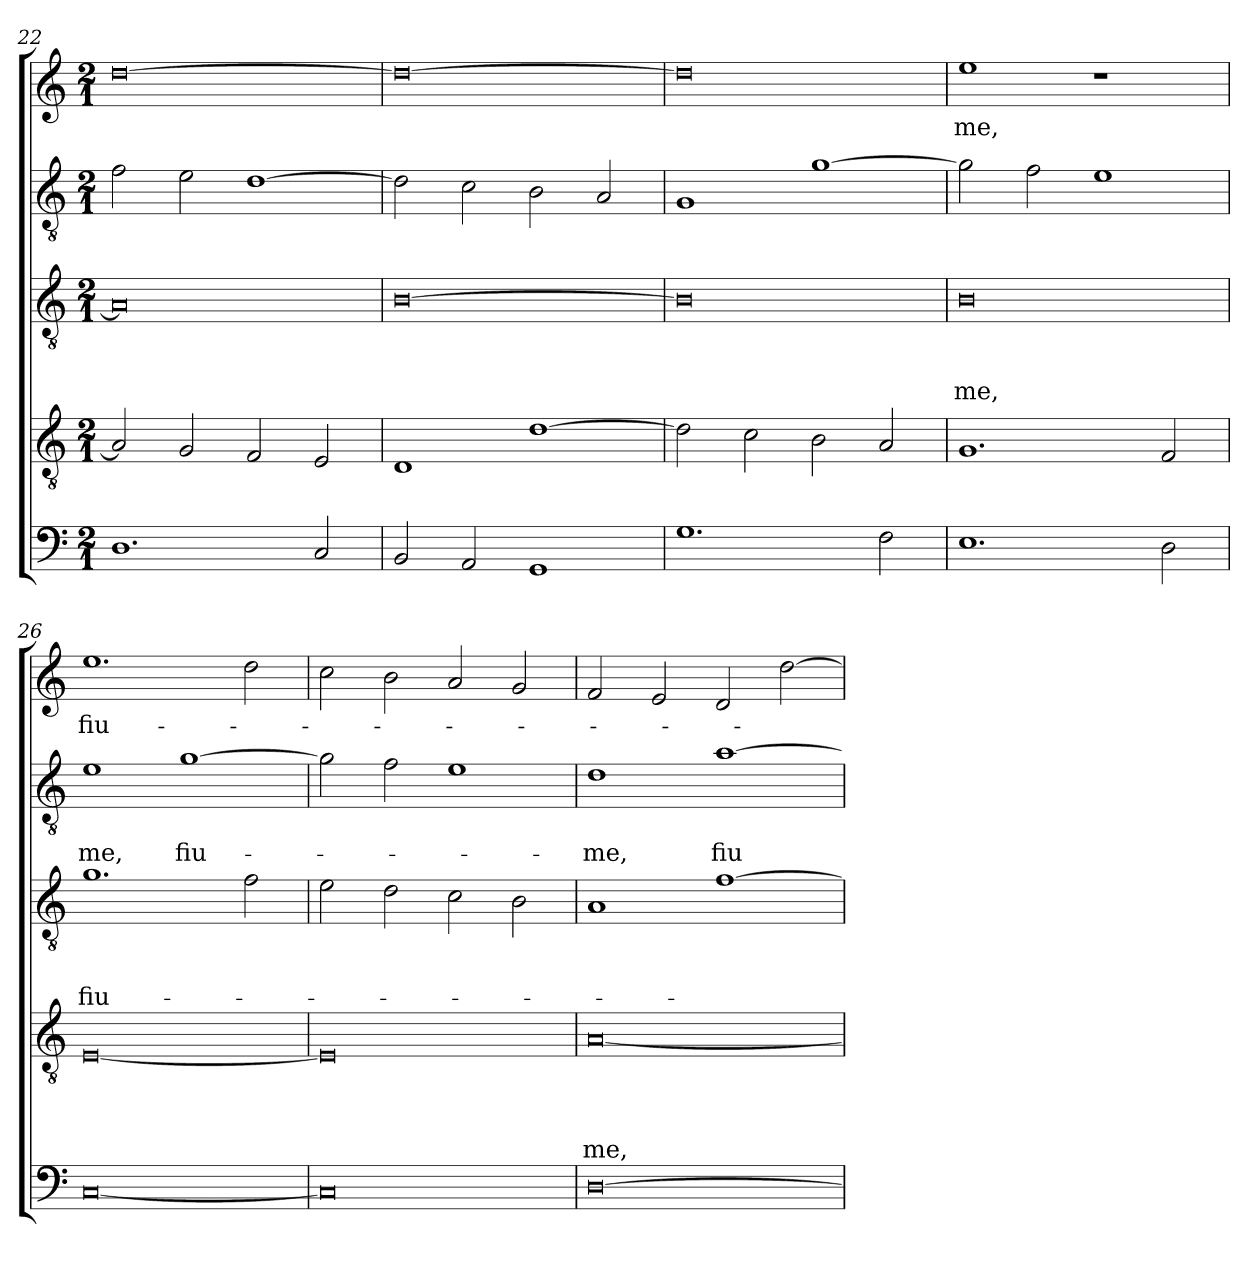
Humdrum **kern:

**kern	**kern	**text	**text	**text	**text	**kern	**text	**text	**text	**kern	**text	**text	**kern	**text
*part5	*part4	*part4	*part4	*part4	*part4	*part3	*part3	*part3	*part3	*part2	*part2	*part2	*part1	*part1
*staff5	*staff4	*staff4	*staff4	*staff4	*staff4	*staff3	*staff3	*staff3	*staff3	*staff2	*staff2	*staff2	*staff1	*staff1
*clefF4	*clefGv2	*	*	*	*	*clefGv2	*	*	*	*clefGv2	*	*	*clefG2	*
*k[]	*k[]	*	*	*	*	*k[]	*	*	*	*k[]	*	*	*k[]	*
*C:	*C:	*	*	*	*	*C:	*	*	*	*C:	*	*	*C:	*
*M2/1	*M2/1	*	*	*	*	*M2/1	*	*	*	*M2/1	*	*	*M2/1	*
=22	=22	=22	=22	=22	=22	=22	=22	=22	=22	=22	=22	=22	=22	=22
1.D	2A/]	.	.	.	.	0A]	.	.	.	2f\	.	.	[0dd	.
.	2G/	.	.	.	.	.	.	.	.	2e\	.	.	.	.
.	2F/	.	.	.	.	.	.	.	.	[1d	.	.	.	.
2C/	2E/	.	.	.	.	.	.	.	.	.	.	.	.	.
=23	=23	=23	=23	=23	=23	=23	=23	=23	=23	=23	=23	=23	=23	=23
2BB/	1D	.	.	.	.	[0B	.	.	.	2d\]	.	.	0dd_	.
2AA/	.	.	.	.	.	.	.	.	.	2c\	.	.	.	.
1GG	[1d	.	.	.	.	.	.	.	.	2B\	.	.	.	.
.	.	.	.	.	.	.	.	.	.	2A/	.	.	.	.
=24	=24	=24	=24	=24	=24	=24	=24	=24	=24	=24	=24	=24	=24	=24
1.G	2d\]	.	.	.	.	0B]	.	.	.	1G	.	.	0dd]	.
.	2c\	.	.	.	.	.	.	.	.	.	.	.	.	.
.	2B\	.	.	.	.	.	.	.	.	[1g	.	.	.	.
2F\	2A/	.	.	.	.	.	.	.	.	.	.	.	.	.
=25	=25	=25	=25	=25	=25	=25	=25	=25	=25	=25	=25	=25	=25	=25
!	!	!	!	!	!	!	!	!	!LO:LY:b	!	!	!	!	!LO:LY:b
1.E	1.G	.	.	.	.	0B	.	.	-me,	2g\]	.	.	1ee	-me,
.	.	.	.	.	.	.	.	.	.	2f\	.	.	.	.
.	.	.	.	.	.	.	.	.	.	1e	.	.	1r	.
2D\	2F/	.	.	.	.	.	.	.	.	.	.	.	.	.
=26	=26	=26	=26	=26	=26	=26	=26	=26	=26	=26	=26	=26	=26	=26
!	!	!	!	!	!	!	!	!	!LO:LY:b	!	!	!LO:LY:b	!	!LO:LY:b
[0C	[0E	.	.	.	.	1.g	.	.	fiu-	1e	.	-me,	1.ee	fiu-
!	!	!	!	!	!	!	!	!	!	!	!	!LO:LY:b	!	!
.	.	.	.	.	.	.	.	.	.	[1g	.	fiu-	.	.
.	.	.	.	.	.	2f\	.	.	.	.	.	.	2dd\	.
=27	=27	=27	=27	=27	=27	=27	=27	=27	=27	=27	=27	=27	=27	=27
0C]	0E]	.	.	.	.	2e\	.	.	.	2g\]	.	.	2cc\	.
.	.	.	.	.	.	2d\	.	.	.	2f\	.	.	2b\	.
.	.	.	.	.	.	2c\	.	.	.	1e	.	.	2a/	.
.	.	.	.	.	.	2B\	.	.	.	.	.	.	2g/	.
!!LO:LB:g=z
=28	=28	=28	=28	=28	=28	=28	=28	=28	=28	=28	=28	=28	=28	=28
!	!	!	!	!	!LO:LY:b	!	!	!	!	!	!	!LO:LY:b	!	!
[0D	[0A	.	.	.	-me,	1A	.	.	.	1d	.	-me,	2f/	.
.	.	.	.	.	.	.	.	.	.	.	.	.	2e/	.
!	!	!	!	!	!	!	!	!	!	!	!	!LO:LY:b	!	!
.	.	.	.	.	.	[1f	.	.	.	[1a	.	fiu-	2d/	.
.	.	.	.	.	.	.	.	.	.	.	.	.	[2dd\	.
=	=	=	=	=	=	=	=	=	=	=	=	=	=	=
*-	*-	*-	*-	*-	*-	*-	*-	*-	*-	*-	*-	*-	*-	*-
